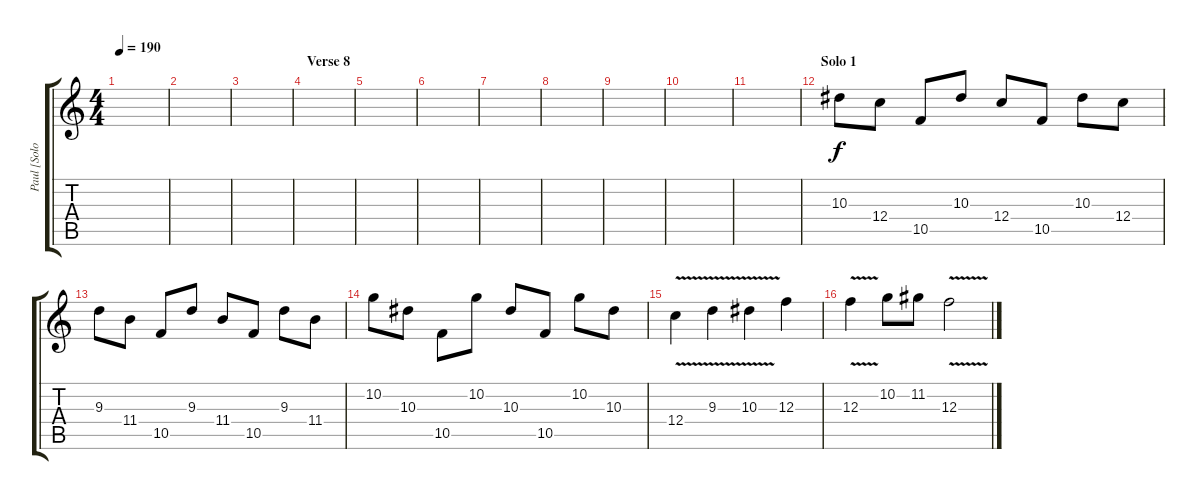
\track ("Paul [Solo Guitar]" "Paul [Solo") {instrument distortionguitar}
\staff {score tabs}
\tuning (D4 A3 F3 C3 G2 D2) {hide}
\ts (4 4)
\tempo 190
\clef g2
\ks c
|
|
|
\section ("" "Verse 8")
|
|
|
|
|
|
|
|
\section ("" "Solo 1")
10.3.8{dy f} 12.4.8 10.5.8 10.3.8 12.4.8 10.5.8 10.3.8 12.4.8 |
9.3.8 11.4.8 10.5.8 9.3.8 11.4.8 10.5.8 9.3.8 11.4.8 |
10.2.8 10.3.8 10.5.8 10.2.8 10.3.8 10.5.8 10.2.8 10.3.8 |
12.4{v}.4 9.3{v}.4 10.3{v}.4 12.3.4 |
12.3{v}.4 10.2.8 11.2.8 12.3{v}.2
